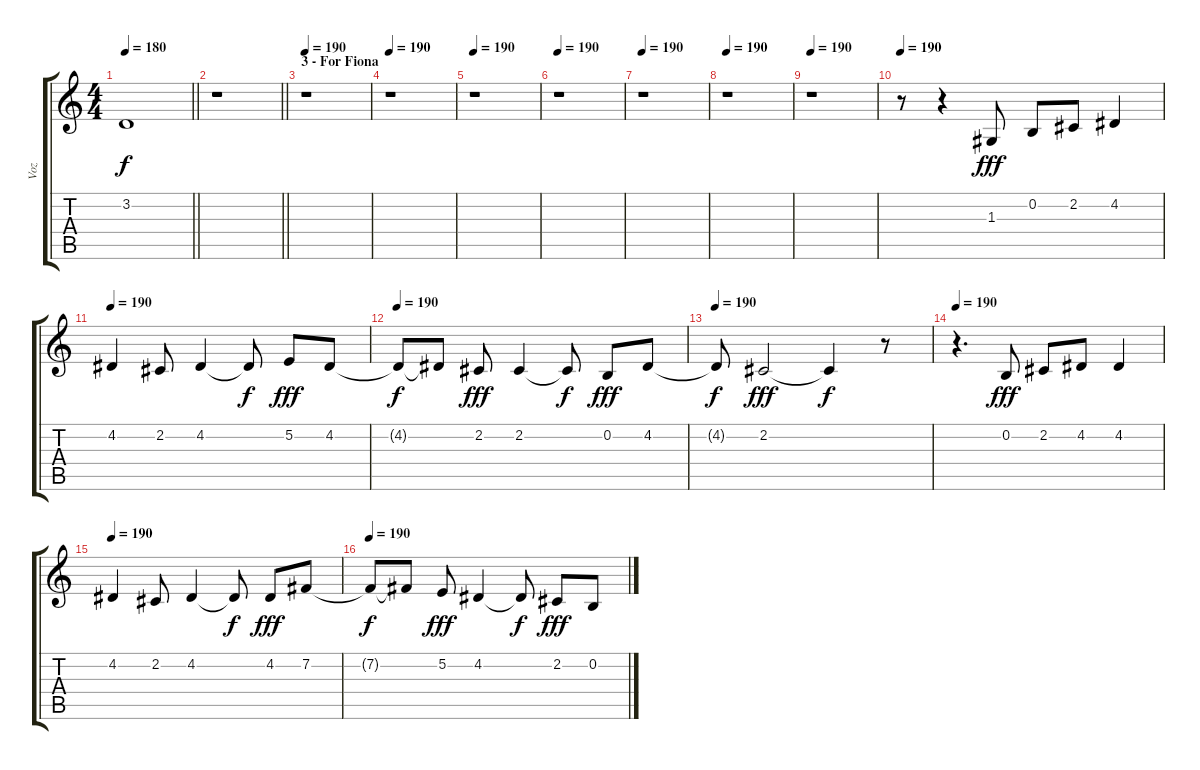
\track ("Voz" "Voz") {instrument lead1square}
\staff {score tabs}
\tuning (E4 B3 G3 D3 A2 E2) {hide}
\ts (4 4)
\tempo 180
\clef g2
\barLineRight lightlight
\ks c
3.2{t}.1{dy f} |
\barLineRight lightlight
r.1 |
\section ("" "3 - For Fiona")
\tempo 190
r.1 |
\tempo 190
r.1 |
\tempo 190
r.1 |
\tempo 190
r.1 |
\tempo 190
r.1 |
\tempo 190
r.1 |
\tempo 190
r.1 |
\tempo 190
r.8 r.4 1.3.8{dy fff} 0.2.8 2.2.8 4.2.4 |
\tempo 190
4.2.4 2.2.8 4.2.4 4.2{t}.8{dy f} 5.2.8{dy fff} 4.2.8 |
\tempo 190
4.2{t}.8{dy f} 4.2{t}.8 2.2.8{dy fff} 2.2.4 2.2{t}.8{dy f} 0.2.8{dy fff} 4.2.8 |
\tempo 190
4.2{t}.8{dy f} 2.2.2{dy fff} 2.2{t}.4{dy f} r.8 |
\tempo 190
r.4{d} 0.2.8{dy fff} 2.2.8 4.2.8 4.2.4 |
\tempo 190
4.2.4 2.2.8 4.2.4 4.2{t}.8{dy f} 4.2.8{dy fff} 7.2.8 |
\tempo 190
7.2{t}.8{dy f} 7.2{t}.8 5.2.8{dy fff} 4.2.4 4.2{t}.8{dy f} 2.2.8{dy fff} 0.2.8
